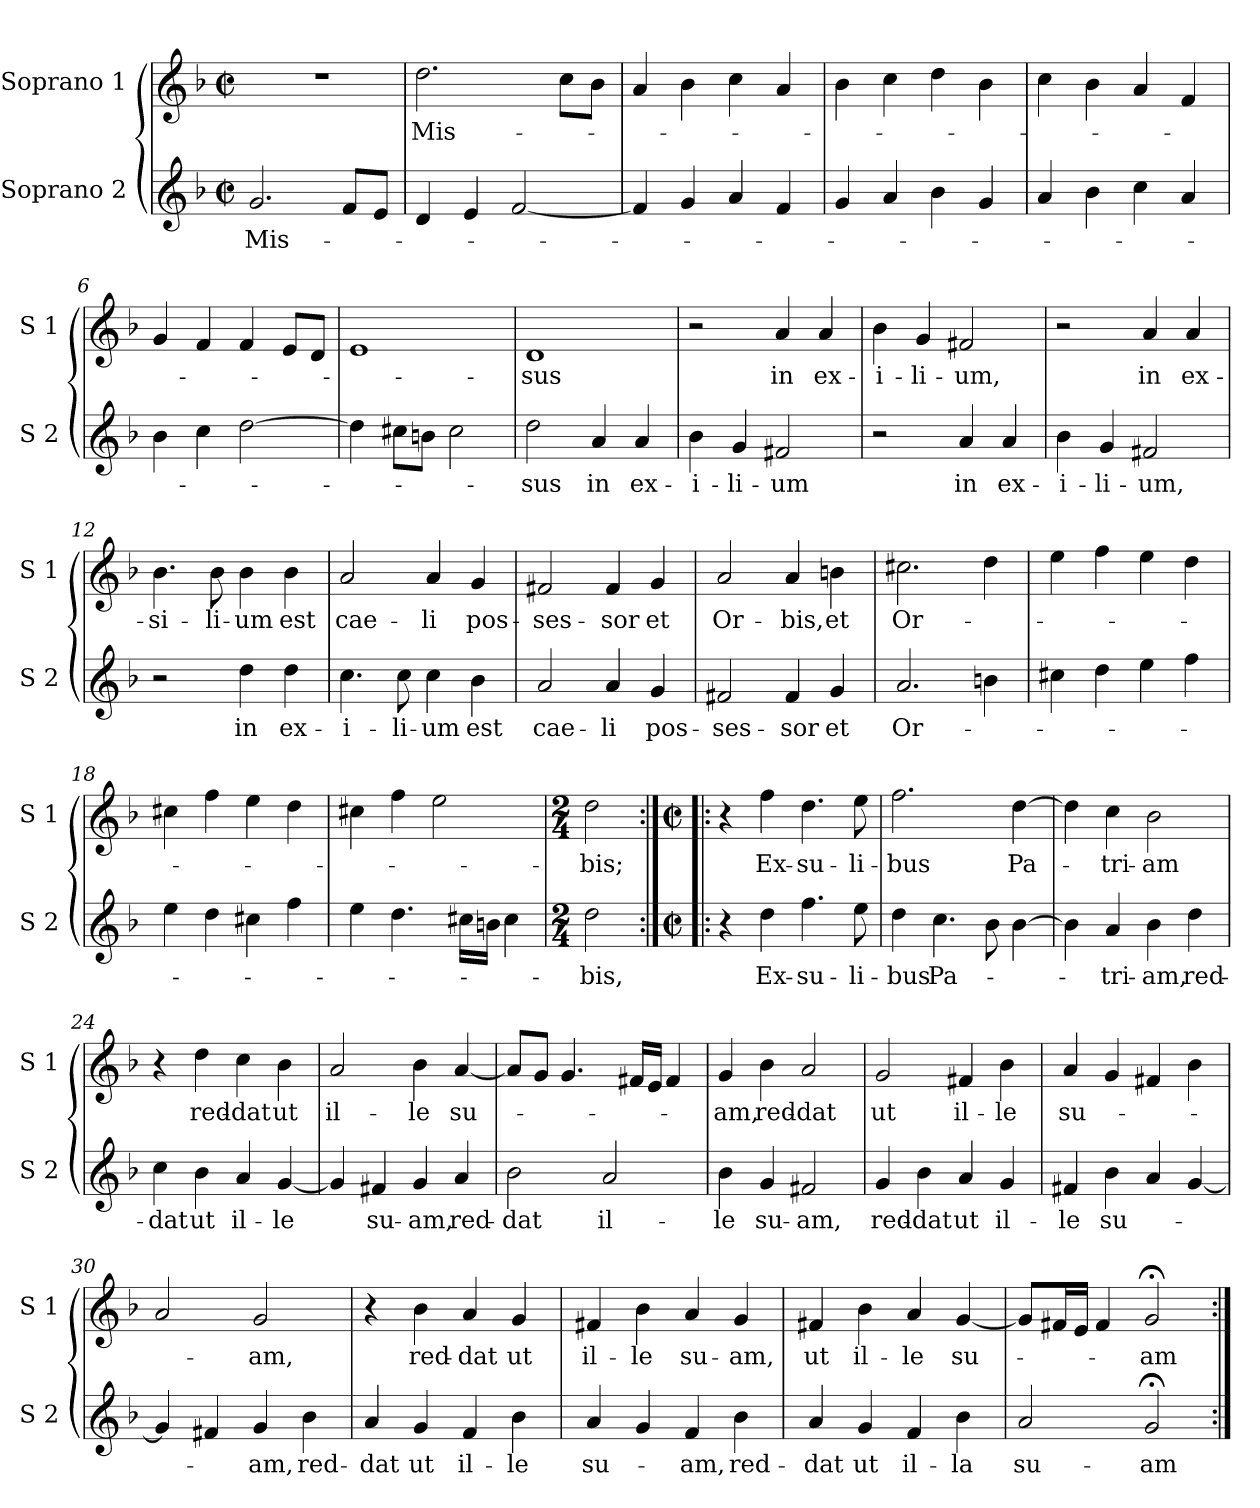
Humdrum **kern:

**kern	**text	**kern	**text
*part2	*part2	*part1	*part1
*staff2	*staff2	*staff1	*staff1
*I"Soprano 2	*	*I"Soprano 1	*
*I'S 2	*	*I'S 1	*
*clefG2	*	*clefG2	*
*k[b-]	*	*k[b-]	*
*F:	*	*F:	*
*M2/2	*	*M2/2	*
*met(c|)	*	*met(c|)	*
=1	=1	=1	=1
!	!LO:LY:b	!	!
2.g/	Mis-	1r	.
8f/L	.	.	.
8e/J	.	.	.
=2	=2	=2	=2
!	!	!	!LO:LY:b
4d/	.	2.dd\	Mis-
4e/	.	.	.
[2f/	.	.	.
.	.	8cc\L	.
.	.	8b-\J	.
=3	=3	=3	=3
4f/]	.	4a/	.
4g/	.	4b-\	.
4a/	.	4cc\	.
4f/	.	4a/	.
=4	=4	=4	=4
4g/	.	4b-\	.
4a/	.	4cc\	.
4b-\	.	4dd\	.
4g/	.	4b-\	.
=5	=5	=5	=5
4a/	.	4cc\	.
4b-\	.	4b-\	.
4cc\	.	4a/	.
4a/	.	4f/	.
!!LO:LB:g=z
=6	=6	=6	=6
4b-\	.	4g/	.
4cc\	.	4f/	.
[2dd\	.	4f/	.
.	.	8e/L	.
.	.	8d/J	.
=7	=7	=7	=7
4dd\]	.	1e	.
8cc#X\L	.	.	.
8bn\J	.	.	.
2cc#\	.	.	.
=8	=8	=8	=8
!	!LO:LY:b	!	!LO:LY:b
2dd\	-sus	1d	-sus
!	!LO:LY:b	!	!
4a/	in	.	.
!	!LO:LY:b	!	!
4a/	ex-	.	.
=9	=9	=9	=9
!	!LO:LY:b	!	!
4b-\	-i-	2r	.
!	!LO:LY:b	!	!
4g/	-li-	.	.
!	!LO:LY:b	!	!LO:LY:b
2f#X/	-um	4a/	in
!	!	!	!LO:LY:b
.	.	4a/	ex-
=10	=10	=10	=10
!	!	!	!LO:LY:b
2r	.	4b-\	-i-
!	!	!	!LO:LY:b
.	.	4g/	-li-
!	!LO:LY:b	!	!LO:LY:b
4a/	in	2f#X/	-um,
!	!LO:LY:b	!	!
4a/	ex-	.	.
!!LO:LB:g=z
=11	=11	=11	=11
!	!LO:LY:b	!	!
4b-\	-i-	2r	.
!	!LO:LY:b	!	!
4g/	-li-	.	.
!	!LO:LY:b	!	!LO:LY:b
2f#X/	-um,	4a/	in
!	!	!	!LO:LY:b
.	.	4a/	ex-
=12	=12	=12	=12
!	!	!	!LO:LY:b
2r	.	4.b-\	-si-
!	!	!	!LO:LY:b
.	.	8b-\	-li-
!	!LO:LY:b	!	!LO:LY:b
4dd\	in	4b-\	-um
!	!LO:LY:b	!	!LO:LY:b
4dd\	ex-	4b-\	est
=13	=13	=13	=13
!	!LO:LY:b	!	!LO:LY:b
4.cc\	-i-	2a/	cae-
!	!LO:LY:b	!	!
8cc\	-li-	.	.
!	!LO:LY:b	!	!LO:LY:b
4cc\	-um	4a/	-li
!	!LO:LY:b	!	!LO:LY:b
4b-\	est	4g/	pos-
=14	=14	=14	=14
!	!LO:LY:b	!	!LO:LY:b
2a/	cae-	2f#X/	-ses-
!	!LO:LY:b	!	!LO:LY:b
4a/	-li	4f#/	-sor
!	!LO:LY:b	!	!LO:LY:b
4g/	pos-	4g/	et
=15	=15	=15	=15
!	!LO:LY:b	!	!LO:LY:b
2f#X/	-ses-	2a/	Or-
!	!LO:LY:b	!	!LO:LY:b
4f#/	-sor	4a/	-bis,
!	!LO:LY:b	!	!LO:LY:b
4g/	et	4bn\	et
!!LO:LB:g=z
=16	=16	=16	=16
!	!LO:LY:b	!	!LO:LY:b
2.a/	Or-	2.cc#X\	Or-
4bn\	.	4dd\	.
=17	=17	=17	=17
4cc#X\	.	4ee\	.
4dd\	.	4ff\	.
4ee\	.	4ee\	.
4ff\	.	4dd\	.
=18	=18	=18	=18
4ee\	.	4cc#X\	.
4dd\	.	4ff\	.
4cc#X\	.	4ee\	.
4ff\	.	4dd\	.
=19	=19	=19	=19
4ee\	.	4cc#X\	.
4.dd\	.	4ff\	.
.	.	2ee\	.
16cc#X\LL	.	.	.
16bn\JJ	.	.	.
4cc#\	.	.	.
=20	=20	=20	=20
*M2/4	*	*M2/4	*
!	!LO:LY:b	!	!LO:LY:b
2dd\	-bis,	2dd\	-bis;
!!LO:PB:g=z
=21:|!|:	=21:|!|:	=21:|!|:	=21:|!|:
*M2/2	*	*M2/2	*
*met(c|)	*	*met(c|)	*
4r	.	4r	.
!	!LO:LY:b	!	!LO:LY:b
4dd\	Ex-	4ff\	Ex-
!	!LO:LY:b	!	!LO:LY:b
4.ff\	-su-	4.dd\	-su-
!	!LO:LY:b	!	!LO:LY:b
8ee\	-li-	8ee\	-li-
=22	=22	=22	=22
!	!LO:LY:b	!	!LO:LY:b
4dd\	-bus	2.ff\	-bus
!	!LO:LY:b	!	!
4.cc\	Pa-	.	.
8b-\	.	.	.
!	!	!	!LO:LY:b
[4b-\	.	[4dd\	Pa-
=23	=23	=23	=23
4b-\]	.	4dd\]	.
!	!LO:LY:b	!	!LO:LY:b
4a/	-tri-	4cc\	-tri-
!	!LO:LY:b	!	!LO:LY:b
4b-\	-am,	2b-\	-am
!	!LO:LY:b	!	!
4dd\	red-	.	.
=24	=24	=24	=24
!	!LO:LY:b	!	!
4cc\	-dat	4r	.
!	!LO:LY:b	!	!LO:LY:b
4b-\	ut	4dd\	red-
!	!LO:LY:b	!	!LO:LY:b
4a/	il-	4cc\	-dat
!	!LO:LY:b	!	!LO:LY:b
[4g/	-le	4b-\	ut
=25	=25	=25	=25
!	!	!	!LO:LY:b
4g/]	.	2a/	il-
!	!LO:LY:b	!	!
4f#X/	su-	.	.
!	!LO:LY:b	!	!LO:LY:b
4g/	-am,	4b-\	-le
!	!LO:LY:b	!	!LO:LY:b
4a/	red-	[4a/	su-
!!LO:LB:g=z
=26	=26	=26	=26
!	!LO:LY:b	!	!
2b-\	-dat	8a/L]	.
.	.	8g/J	.
.	.	4.g/	.
!	!LO:LY:b	!	!
2a/	il-	.	.
.	.	16f#X/LL	.
.	.	16e/JJ	.
.	.	4f#/	.
=27	=27	=27	=27
!	!LO:LY:b	!	!LO:LY:b
4b-\	-le	4g/	-am,
!	!LO:LY:b	!	!LO:LY:b
4g/	su-	4b-\	red-
!	!LO:LY:b	!	!LO:LY:b
2f#X/	-am,	2a/	-dat
=28	=28	=28	=28
!	!LO:LY:b	!	!LO:LY:b
4g/	red-	2g/	ut
!	!LO:LY:b	!	!
4b-\	-dat	.	.
!	!LO:LY:b	!	!LO:LY:b
4a/	ut	4f#X/	il-
!	!LO:LY:b	!	!LO:LY:b
4g/	il-	4b-\	-le
=29	=29	=29	=29
!	!LO:LY:b	!	!LO:LY:b
4f#X/	-le	4a/	su-
!	!LO:LY:b	!	!
4b-\	su-	4g/	.
4a/	.	4f#X/	.
[4g/	.	4b-\	.
!!LO:LB:g=z
=30	=30	=30	=30
4g/]	.	2a/	.
4f#X/	.	.	.
!	!LO:LY:b	!	!LO:LY:b
4g/	-am,	2g/	-am,
!	!LO:LY:b	!	!
4b-\	red-	.	.
=31	=31	=31	=31
!	!LO:LY:b	!	!
4a/	-dat	4r	.
!	!LO:LY:b	!	!LO:LY:b
4g/	ut	4b-\	red-
!	!LO:LY:b	!	!LO:LY:b
4f/	il-	4a/	-dat
!	!LO:LY:b	!	!LO:LY:b
4b-\	-le	4g/	ut
=32	=32	=32	=32
!	!LO:LY:b	!	!LO:LY:b
4a/	su-	4f#X/	il-
!	!	!	!LO:LY:b
4g/	.	4b-\	-le
!	!LO:LY:b	!	!LO:LY:b
4f/	-am,	4a/	su-
!	!LO:LY:b	!	!LO:LY:b
4b-\	red-	4g/	-am,
=33	=33	=33	=33
!	!LO:LY:b	!	!LO:LY:b
4a/	-dat	4f#X/	ut
!	!LO:LY:b	!	!LO:LY:b
4g/	ut	4b-\	il-
!	!LO:LY:b	!	!LO:LY:b
4f/	il-	4a/	-le
!	!LO:LY:b	!	!LO:LY:b
4b-\	-la	[4g/	su-
=34	=34	=34	=34
!	!LO:LY:b	!	!
2a/	su-	8g/L]	.
.	.	16f#X/L	.
.	.	16e/JJ	.
.	.	4f#/	.
!	!LO:LY:b	!	!LO:LY:b
2g;</	-am	2g;</	-am
=:|!	=:|!	=:|!	=:|!
*-	*-	*-	*-
